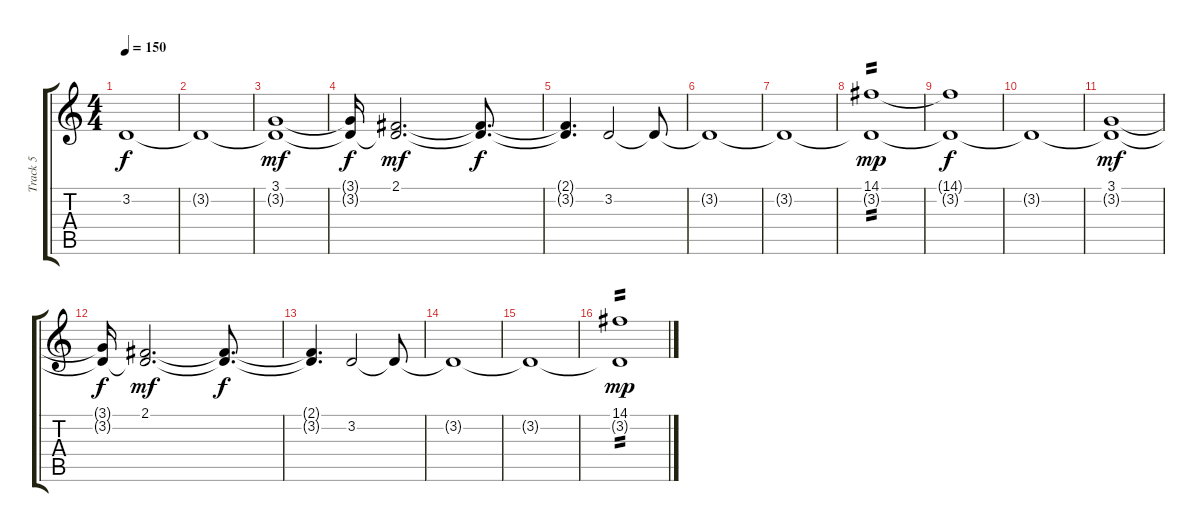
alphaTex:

\track ("Track 5" "Track 5") {instrument lead3calliope}
\staff {score tabs}
\tuning (E4 B3 G3 D3 A2 E2) {hide}
\ts (4 4)
\tempo 150
\clef g2
\ks c
3.2{t}.1{dy f} |
3.2{t}.1 |
(3.1 3.2{t}).1{dy mf} |
(3.1{t} 3.2{t}).16{dy f} (2.1 3.2{t}).2{d dy mf} (2.1{t} 3.2{t}).8{d dy f} |
(2.1{t} 3.2{t}).4{d} 3.2.2 3.2{t}.8 |
3.2{t}.1 |
3.2{t}.1 |
(14.1 3.2{t}).1{tp 2 dy mp} |
(14.1{t} 3.2{t}).1{dy f} |
3.2{t}.1 |
(3.1 3.2{t}).1{dy mf} |
(3.1{t} 3.2{t}).16{dy f} (2.1 3.2{t}).2{d dy mf} (2.1{t} 3.2{t}).8{d dy f} |
(2.1{t} 3.2{t}).4{d} 3.2.2 3.2{t}.8 |
3.2{t}.1 |
3.2{t}.1 |
(14.1 3.2{t}).1{tp 2 dy mp}
